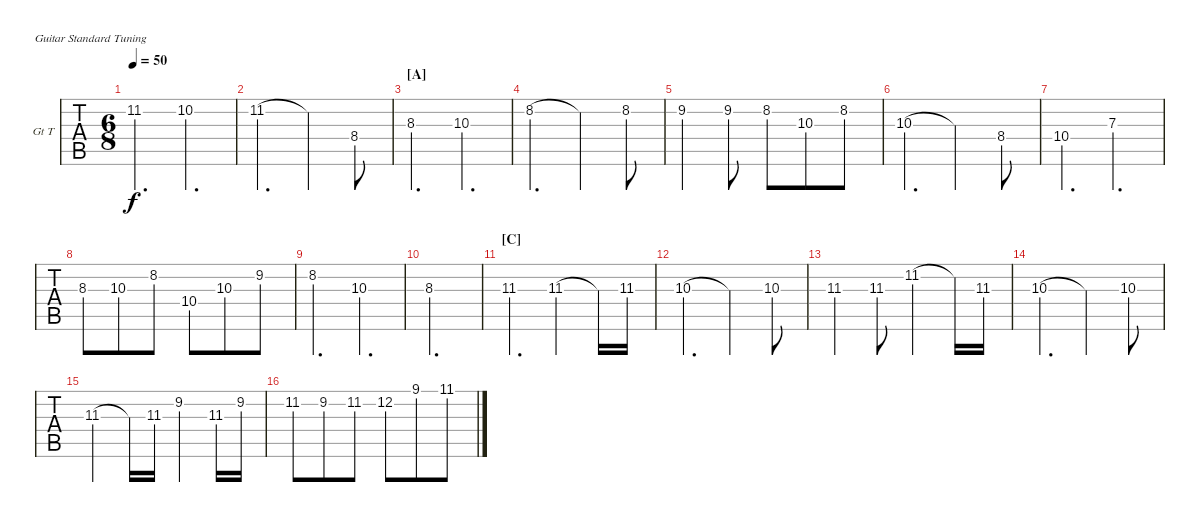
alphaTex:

\defaultSystemsLayout 4
\bracketExtendMode nobrackets
\firstSystemTrackNameOrientation horizontal
\otherSystemsTrackNameOrientation horizontal
\chordDiagramsInScore
\track ("Guitar Theme" "Gt T") {instrument acousticguitarsteel}
\staff {tabs}
\tuning (E4 B3 G3 D3 A2 E2)
\ts (6 8)
\tempo 50
\clef g2
\ks eb
11.2.4{d dy f} 10.2.4{d} |
11.2.4{d} 11.2{t}.4 8.4.8 |
\section ("A" "")
8.3.4{d} 10.3.4{d} |
8.2.4{d} 8.2{t}.4 8.2.8 |
9.2.4 9.2.8 8.2.8 10.3.8 8.2.8 |
10.3.4{d} 10.3{t}.4 8.4.8 |
10.4.4{d} 7.3.4{d} |
8.3.8 10.3.8 8.2.8 10.4.8 10.3.8 9.2.8 |
8.2.4{d} 10.3.4{d} |
8.3.2{d} |
\section ("C" "")
11.3.4{d} 11.3.4 11.3{t}.16 11.3.16 |
10.3.4{d} 10.3{t}.4 10.3.8 |
11.3.4 11.3.8 11.2.4 11.2{t}.16 11.3.16 |
10.3.4{d} 10.3{t}.4 10.3.8 |
11.3.4 11.3{t}.16 11.3.16 9.2.4 11.3.16 9.2.16 |
11.2.8 9.2.8 11.2.8 12.2.8 9.1.8 11.1.8
